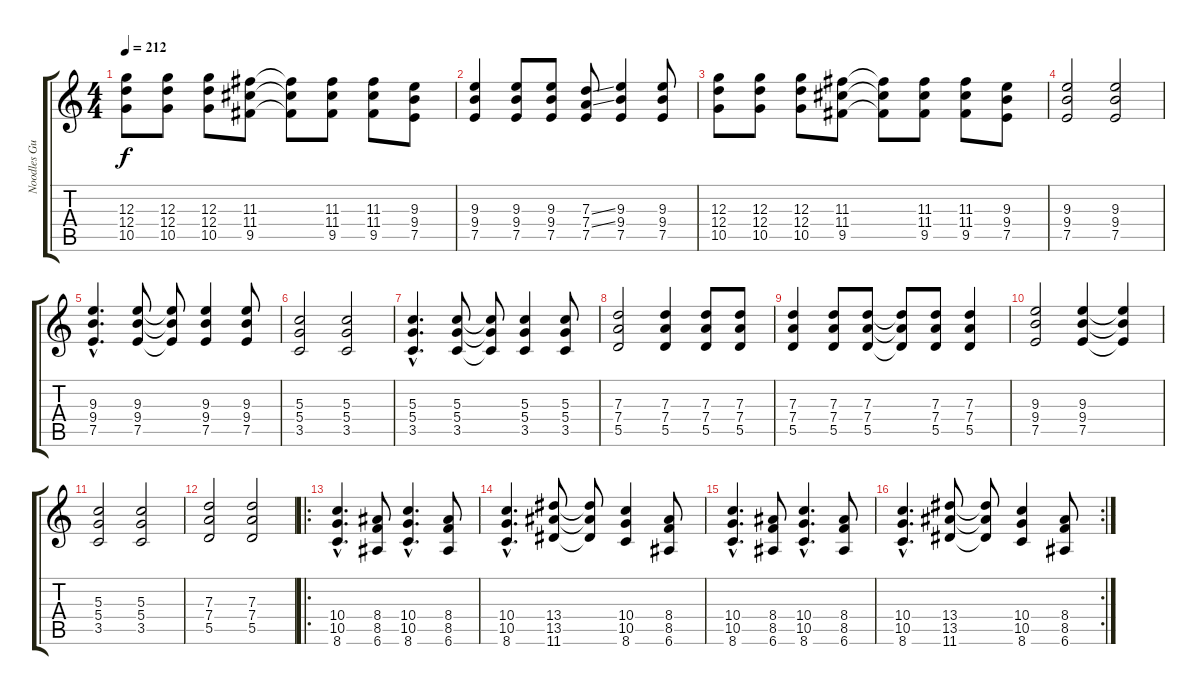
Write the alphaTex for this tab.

\track ("Noodles Guitar" "Noodles Gu") {instrument distortionguitar}
\staff {score tabs}
\tuning (E4 B3 G3 D3 A2 E2) {hide}
\ts (4 4)
\tempo 212
\clef g2
\ks c
(12.3 12.4 10.5).8{dy f} (12.3 12.4 10.5).8 (12.3 12.4 10.5).8 (11.3 11.4 9.5).8 (11.3{t} 11.4{t} 9.5{t}).8 (11.3 11.4 9.5).8 (11.3 11.4 9.5).8 (9.3 9.4 7.5).8 |
(9.3 9.4 7.5).4 (9.3 9.4 7.5).8 (9.3 9.4 7.5).8 (7.3{ss} 7.4{ss} 7.5).8 (9.3 9.4 7.5).4 (9.3 9.4 7.5).8 |
(12.3 12.4 10.5).8 (12.3 12.4 10.5).8 (12.3 12.4 10.5).8 (11.3 11.4 9.5).8 (11.3{t} 11.4{t} 9.5{t}).8 (11.3 11.4 9.5).8 (11.3 11.4 9.5).8 (9.3 9.4 7.5).8 |
(9.3 9.4 7.5).2 (9.3 9.4 7.5).2 |
(9.3{hac} 9.4{hac} 7.5{hac}).4{d} (9.3 9.4 7.5).8 (9.3{t} 9.4{t} 7.5{t}).8 (9.3 9.4 7.5).4 (9.3 9.4 7.5).8 |
(5.3 5.4 3.5).2 (5.3 5.4 3.5).2 |
(5.3{hac} 5.4{hac} 3.5{hac}).4{d} (5.3 5.4 3.5).8 (5.3{t} 5.4{t} 3.5{t}).8 (5.3 5.4 3.5).4 (5.3 5.4 3.5).8 |
(7.3 7.4 5.5).2 (7.3 7.4 5.5).4 (7.3 7.4 5.5).8 (7.3 7.4 5.5).8 |
(7.3 7.4 5.5).4 (7.3 7.4 5.5).8 (7.3 7.4 5.5).8 (7.3{t} 7.4{t} 5.5{t}).8 (7.3 7.4 5.5).8 (7.3 7.4 5.5).4 |
(9.3 9.4 7.5).2 (9.3 9.4 7.5).4 (9.3{t} 9.4{t} 7.5{t}).4 |
(5.3 5.4 3.5).2 (5.3 5.4 3.5).2 |
(7.3 7.4 5.5).2 (7.3 7.4 5.5).2 |
\ro
(10.4{hac} 10.5{hac} 8.6{hac}).4{d} (8.4 8.5 6.6).8 (10.4{hac} 10.5{hac} 8.6{hac}).4{d} (8.4 8.5 6.6).8 |
(10.4{hac} 10.5{hac} 8.6{hac}).4{d} (13.4 13.5 11.6).8 (13.4{t} 13.5{t} 11.6{t}).8 (10.4 10.5 8.6).4 (8.4 8.5 6.6).8 |
(10.4{hac} 10.5{hac} 8.6{hac}).4{d} (8.4 8.5 6.6).8 (10.4{hac} 10.5{hac} 8.6{hac}).4{d} (8.4 8.5 6.6).8 |
\rc 2
(10.4{hac} 10.5{hac} 8.6{hac}).4{d} (13.4 13.5 11.6).8 (13.4{t} 13.5{t} 11.6{t}).8 (10.4 10.5 8.6).4 (8.4 8.5 6.6).8
